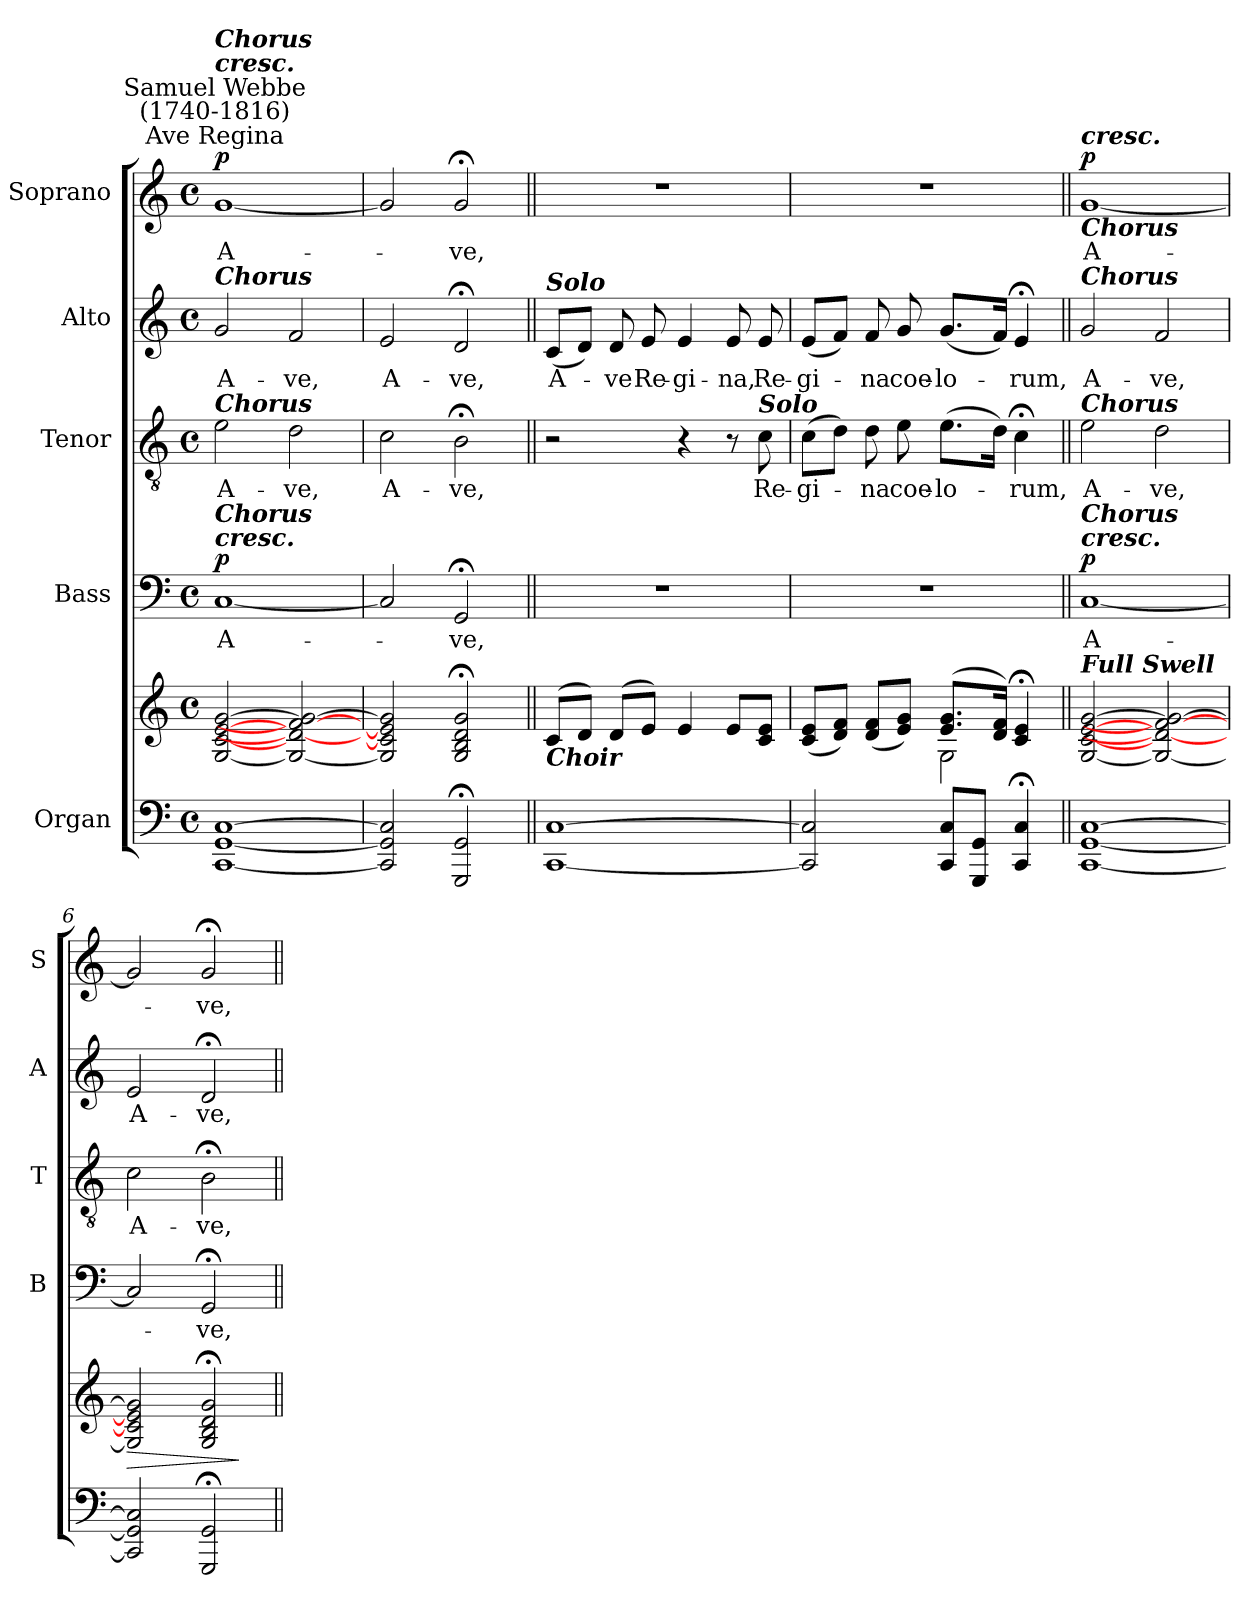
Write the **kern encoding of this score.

**kern	**kern	**dynam	**kern	**text	**dynam	**kern	**text	**kern	**text	**kern	**text	**dynam
*part5	*part5	*part5	*part4	*part4	*part4	*part3	*part3	*part2	*part2	*part1	*part1	*part1
*staff6	*staff5	*staff5/6	*staff4	*staff4	*staff4	*staff3	*staff3	*staff2	*staff2	*staff1	*staff1	*staff1
*I"Organ	*	*	*I"Bass	*	*	*I"Tenor	*	*I"Alto	*	*I"Soprano	*	*
*	*	*	*I'B	*	*	*I'T	*	*I'A	*	*I'S	*	*
*clefF4	*clefG2	*	*clefF4	*	*	*clefGv2	*	*clefG2	*	*clefG2	*	*
*k[]	*k[]	*	*k[]	*	*	*k[]	*	*k[]	*	*k[]	*	*
*C:	*C:	*	*C:	*	*	*C:	*	*C:	*	*C:	*	*
*M4/4	*M4/4	*	*M4/4	*	*	*M4/4	*	*M4/4	*	*M4/4	*	*
*met(c)	*met(c)	*	*met(c)	*	*	*met(c)	*	*met(c)	*	*met(c)	*	*
=1	=1	=1	=1	=1	=1	=1	=1	=1	=1	=1	=1	=1
!	!	!	!	!	!	!	!	!	!	!LO:TX:a:cj:t=Ave Regina	!	!
!	!	!	!	!	!	!	!	!	!	!LO:TX:a:cj:t=Samuel Webbe\n(1740-1816)	!	!
!	!	!	!	!	!	!	!	!	!	!LO:TX:a:Bi:t=cresc.	!	!
!	!	!	!	!	!	!	!	!	!	!LO:TX:a:Bi:t=Chorus	!	!
!	!	!	!	!	!	!	!	!LO:TX:a:Bi:t=Chorus	!	!	!	!
!	!	!	!	!	!	!LO:TX:a:Bi:t=Chorus	!	!	!	!	!	!
!	!	!	!LO:TX:a:Bi:t=cresc.	!	!	!	!	!	!	!	!	!
!	!	!	!LO:TX:a:Bi:t=Chorus	!	!	!	!	!	!	!	!	!
!	!LO:TX:a:Bi:t=Full Swell	!	!	!	!	!	!	!	!	!	!	!
!	!	!LO:HP:b	!	!LO:LY:b	!	!	!LO:LY:b	!	!LO:LY:b	!	!LO:LY:b	!
*	*^	*	*	*	*	*	*	*	*	*	*	*
!	!	!	!LO:DY:n=1:b	!	!	!LO:DY:b	!	!	!	!	!	!	!LO:DY:b
[1CC [1GG [1C	[2G [2c [2e [2g	1ryy	< p	[1C	A-	p	2e	A-	2g	A-	[1g	A-	p
!	!	!	!	!	!	!	!	!LO:LY:b	!	!LO:LY:b	!	!	!
.	2G_ 2d_ 2f_ 2g_	.	.	.	.	.	2d	-ve,	2f	-ve,	.	.	.
*	*v	*v	*	*	*	*	*	*	*	*	*	*	*
.	.	[	.	.	.	.	.	.	.	.	.	.
=2	=2	=2	=2	=2	=2	=2	=2	=2	=2	=2	=2	=2
!	!	!LO:HP:b	!	!	!	!	!LO:LY:b	!	!LO:LY:b	!	!	!
*	*^	*	*	*	*	*	*	*	*	*	*	*
2CC] 2GG] 2C]	2G] 2c] 2e] 2g]	1ryy	>	2C]	.	.	2c	A-	2e	A-	2g]	.	.
!	!	!	!	!	!LO:LY:b	!	!	!LO:LY:b	!	!LO:LY:b	!	!LO:LY:b	!
2GGG; 2GG;	2G;< 2B;< 2d;< 2g;<	.	.	2GG;<	ve,	.	2B;<	-ve,	2d;<	-ve,	2g;<	ve,	.
*	*v	*v	*	*	*	*	*	*	*	*	*	*	*
.	.	]	.	.	.	.	.	.	.	.	.	.
=3||	=3||	=3||	=3||	=3||	=3||	=3||	=3||	=3||	=3||	=3||	=3||	=3||
*	*^	*	*	*	*	*	*	*	*	*	*	*
!	!	!	!	!	!	!	!	!	!LO:TX:a:Bi:t=Solo	!	!	!	!
!	!LO:TX:b:Bi:t=Choir	!	!	!	!	!	!	!	!	!	!	!	!
!	!	!	!	!	!	!	!	!	!	!LO:LY:b	!	!	!
[1CC [1C	(<8cL	1ryy	.	1r	.	.	2r	.	(<8cL	A-	1r	.	.
.	8dJ)	.	.	.	.	.	.	.	8dJ)	.	.	.	.
!	!	!	!	!	!	!	!	!	!	!LO:LY:b	!	!	!
.	(<8dL	.	.	.	.	.	.	.	8d	ve	.	.	.
!	!	!	!	!	!	!	!	!	!	!LO:LY:b	!	!	!
.	8eJ)	.	.	.	.	.	.	.	8e	Re-	.	.	.
!	!	!	!	!	!	!	!	!	!	!LO:LY:b	!	!	!
.	4e	.	.	.	.	.	4r	.	4e	-gi-	.	.	.
!	!	!	!	!	!	!	!	!	!	!LO:LY:b	!	!	!
.	8eL	.	.	.	.	.	8r	.	8e	-na,	.	.	.
!	!	!	!	!	!	!	!LO:TX:a:Bi:t=Solo	!	!	!	!	!	!
!	!	!	!	!	!	!	!	!LO:LY:b	!	!LO:LY:b	!	!	!
.	8c 8eJ	.	.	.	.	.	8c	Re-	8e	Re-	.	.	.
=4	=4	=4	=4	=4	=4	=4	=4	=4	=4	=4	=4	=4	=4
!	!	!	!	!	!	!	!	!LO:LY:b	!	!LO:LY:b	!	!	!
2CC] 2C]	(<8c 8eL	2ryy	.	1r	.	.	(>8cL	-gi-	(<8eL	-gi-	1r	.	.
.	8d 8fJ)	.	.	.	.	.	8dJ)	.	8fJ)	.	.	.	.
!	!	!	!	!	!	!	!	!LO:LY:b	!	!LO:LY:b	!	!	!
.	(<8d 8fL	.	.	.	.	.	8d	na	8f	na	.	.	.
!	!	!	!	!	!	!	!	!LO:LY:b	!	!LO:LY:b	!	!	!
.	8e 8gJ)	.	.	.	.	.	8e	coe-	8g	coe-	.	.	.
!	!	!	!	!	!	!	!	!LO:LY:b	!	!LO:LY:b	!	!	!
8CC/ 8C/L	(<8.e 8.gL	2G\	.	.	.	.	(>8.eL	-lo-	(<8.gL	-lo-	.	.	.
8GGG/ 8GG/J	.	.	.	.	.	.	.	.	.	.	.	.	.
.	16d 16fJ)	.	.	.	.	.	16dJ)	.	16fJ)	.	.	.	.
!	!	!	!	!	!	!	!	!LO:LY:b	!	!LO:LY:b	!	!	!
4CC/; 4C/;	4c;< 4e;<	.	.	.	.	.	4c;<	rum,	4e;<	rum,	.	.	.
=5||	=5||	=5||	=5||	=5||	=5||	=5||	=5||	=5||	=5||	=5||	=5||	=5||	=5||
!	!	!	!	!	!	!	!	!	!	!	!LO:TX:a:Bi:t=cresc.	!	!
!	!	!	!	!	!	!	!	!	!	!	!LO:TX:b:Bi:t=Chorus	!	!
!	!	!	!	!	!	!	!	!	!LO:TX:a:Bi:t=Chorus	!	!	!	!
!	!	!	!	!	!	!	!LO:TX:a:Bi:t=Chorus	!	!	!	!	!	!
!	!	!	!	!LO:TX:a:Bi:t=cresc.	!	!	!	!	!	!	!	!	!
!	!	!	!	!LO:TX:a:Bi:t=Chorus	!	!	!	!	!	!	!	!	!
!	!LO:TX:a:Bi:t=Full Swell	!	!	!	!	!	!	!	!	!	!	!	!
!	!	!	!LO:HP:b	!	!LO:LY:b	!	!	!LO:LY:b	!	!LO:LY:b	!	!LO:LY:b	!
!	!	!	!LO:DY:n=1:b	!	!	!LO:DY:b	!	!	!	!	!	!	!LO:DY:b
[1CC [1GG [1C	[2G [2c [2e [2g	1ryy	< p	[1C	A-	p	2e	A-	2g	A-	[1g	A-	p
!	!	!	!	!	!	!	!	!LO:LY:b	!	!LO:LY:b	!	!	!
.	2G_ 2d_ 2f_ 2g_	.	.	.	.	.	2d	-ve,	2f	-ve,	.	.	.
*	*v	*v	*	*	*	*	*	*	*	*	*	*	*
.	.	[	.	.	.	.	.	.	.	.	.	.
=6	=6	=6	=6	=6	=6	=6	=6	=6	=6	=6	=6	=6
!	!	!LO:HP:b	!	!	!	!	!LO:LY:b	!	!LO:LY:b	!	!	!
*	*^	*	*	*	*	*	*	*	*	*	*	*
2CC] 2GG] 2C]	2G] 2c] 2e] 2g]	2ryy	>	2C]	.	.	2c	A-	2e	A-	2g]	.	.
!	!	!	!	!	!LO:LY:b	!	!	!LO:LY:b	!	!LO:LY:b	!	!LO:LY:b	!
2GGG; 2GG;	2G;< 2B;< 2d;< 2g;<	2ryy	.	2GG;<	ve,	.	2B;<	-ve,	2d;<	-ve,	2g;<	ve,	.
*	*v	*v	*	*	*	*	*	*	*	*	*	*	*
.	.	]	.	.	.	.	.	.	.	.	.	.
=||	=||	=||	=||	=||	=||	=||	=||	=||	=||	=||	=||	=||
*-	*-	*-	*-	*-	*-	*-	*-	*-	*-	*-	*-	*-
